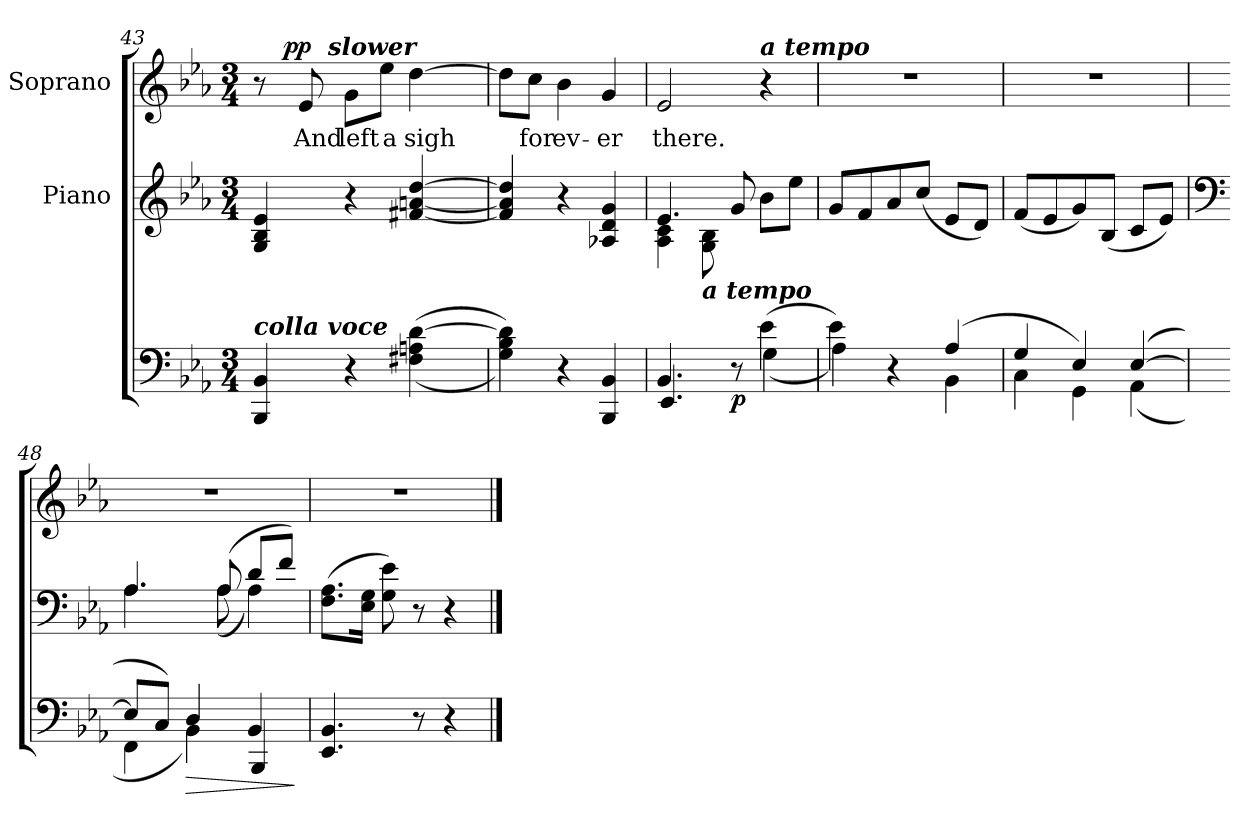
**kern	**dynam	**kern	**kern	**text	**dynam
*part3	*part3	*part2	*part1	*part1	*part1
*staff3	*staff3	*staff2	*staff1	*staff1	*staff1
*	*	*I"Piano	*I"Soprano	*	*
*clefF4	*	*clefG2	*clefG2	*	*
*k[b-e-a-]	*	*k[b-e-a-]	*k[b-e-a-]	*	*
*E-:	*	*E-:	*E-:	*	*
*M3/4	*	*M3/4	*M3/4	*	*
=43	=43	=43	=43	=43	=43
*	*	*	*^	*	*
!LO:TX:a:Bi:t=colla voce	!	!	!	!	!	!
*	*	*	*	*^	*	*
4BBB-i/ 4BB-i	.	4Gi/ 4B-i 4e-i	8r	16ryy	8ryy	.	.
.	.	.	.	64ryy	.	.	.
.	.	.	.	512ryy	.	.	.
.	.	.	.	2ryy	.	.	pp
!	!	!	!	!	!	!LO:LY:b:color=#000000	!
.	.	.	8e-i/	.	16ryy	And	.
.	.	.	.	.	128ryy	.	.
.	.	.	.	.	256ryy	.	.
.	.	.	.	.	1024ryy	.	.
!	!	!	!	!	!LO:TX:a:Bi:t=slower	!	!
.	.	.	.	.	2ryy	.	.
!	!	!	!	!	!	!LO:LY:b:color=#000000	!
4r	.	4r	8gi\L	.	.	left	.
!	!	!	!	!	!	!LO:LY:b:color=#000000	!
.	.	.	8ee-i\J	.	.	a	.
!	!	!	!	!	!	!LO:LY:b:color=#000000	!
((4F#Xi\ 4Ani [4di	.	[4f#Xi/ [4ani [4ddi	[4ddi\	.	.	sigh	.
.	.	.	.	8ryy	.	.	.
.	.	.	.	.	32ryy	.	.
.	.	.	.	32ryy	.	.	.
.	.	.	.	.	64ryy	.	.
.	.	.	.	128..ryy	.	.	.
.	.	.	.	.	512.ryy	.	.
*	*	*	*v	*v	*v	*	*
=44	=44	=44	=44	=44	=44
4Gi\ 4B-i 4di]))	.	4f#i/] 4ai] 4ddi]	8ddi\L]	.	.
!	!	!	!	!LO:LY:b:color=#000000	!
.	.	.	8cci\J	for	.
!	!	!	!	!LO:LY:b:color=#000000	!
4r	.	4r	4b-i\	ev-	.
!	!	!	!	!LO:LY:b:color=#000000	!
4BBB-i/ 4BB-i	.	4A-Xi/ 4di 4gi	4gi/	-er	.
!!LO:LB:g=z
=45	=45	=45	=45	=45	=45
*^	*	*^	*	*	*
!	!	!	!	!	!	!LO:LY:b:color=#000000	!
*	*^	*	*	*	*	*	*
4.BB-i/	4.EE-i/	4ryy	.	4.e-i/	4A-i\ 4ci	2e-i/	there.	.
!	!	!LO:TX:a:Bi:t=a tempo	!	!	!	!	!	!
.	.	2ryy	.	.	8Gi\ 8B-i)	.	.	.
8r	8ryy	.	p	(8gi/	8ryy	.	.	.
!	!	!	!	!	!	!LO:TX:a:Bi:t=a tempo	!	!
(4e-i\	(4Gi\	.	.	8b-i\L	4ryy	4r	.	.
.	.	.	.	8ee-i\J	.	.	.	.
*	*	*	*	*v	*v	*	*	*
=46	=46	=46	=46	=46	=46	=46	=46
!	!	!	!	!	!LO:N:vis=1	!	!
*	*v	*v	*	*	*	*	*
4e-i\)	4A-i\)	.	8gi/L	2.r	.	.
.	.	.	8fi/	.	.	.
4r	4ryy	.	8a-i/	.	.	.
.	.	.	((8cci/J	.	.	.
(4A-i/	4BB-i\	.	8e-i/L	.	.	.
.	.	.	8di/J)	.	.	.
=47	=47	=47	=47	=47	=47	=47
!	!	!	!	!LO:N:vis=1	!	!
4Gi/	4Ci\	.	(8fi/L	2.r	.	.
.	.	.	8e-i/	.	.	.
4E-i/)	4GGi\	.	8gi/)	.	.	.
.	.	.	(8B-i/J	.	.	.
([4E-i/	(4AA-i\	.	8ci/L	.	.	.
.	.	.	8e-i/J)	.	.	.
=48	=48	=48	=48	=48	=48	=48
*	*	*	*clefF4	*	*	*
*	*	*	*^	*	*	*
!	!	!	!	!	!LO:N:vis=1	!	!
8E-i/L]	4FFi\	.	4.A-i/	4.A-i\	2.r	.	.
8Ci/J)	.	.	.	.	.	.	.
!	!	!LO:HP:b	!	!	!	!	!
4Di/	4BB-i\)	>	.	.	.	.	.
.	.	.	(8A-i/	(8A-i\	.	.	.
4BB-i/	4BBB-i/	.	8di/L	4A-i\)	.	.	.
.	.	.	8fi/J)	.	.	.	.
*v	*v	*	*	*	*	*	*
*	*	*v	*v	*	*	*
.	]	.	.	.	.
=49	=49	=49	=49	=49	=49
!	!	!	!LO:N:vis=1	!	!
4.EE-i/ 4.BB-i	.	(8.Fi\ 8.A-iL	2.r	.	.
.	.	16E-i\ 16GiJk	.	.	.
.	.	8Gi\ 8e-i)	.	.	.
8r	.	8r	.	.	.
4r	.	4r	.	.	.
==	==	==	==	==	==
*-	*-	*-	*-	*-	*-
